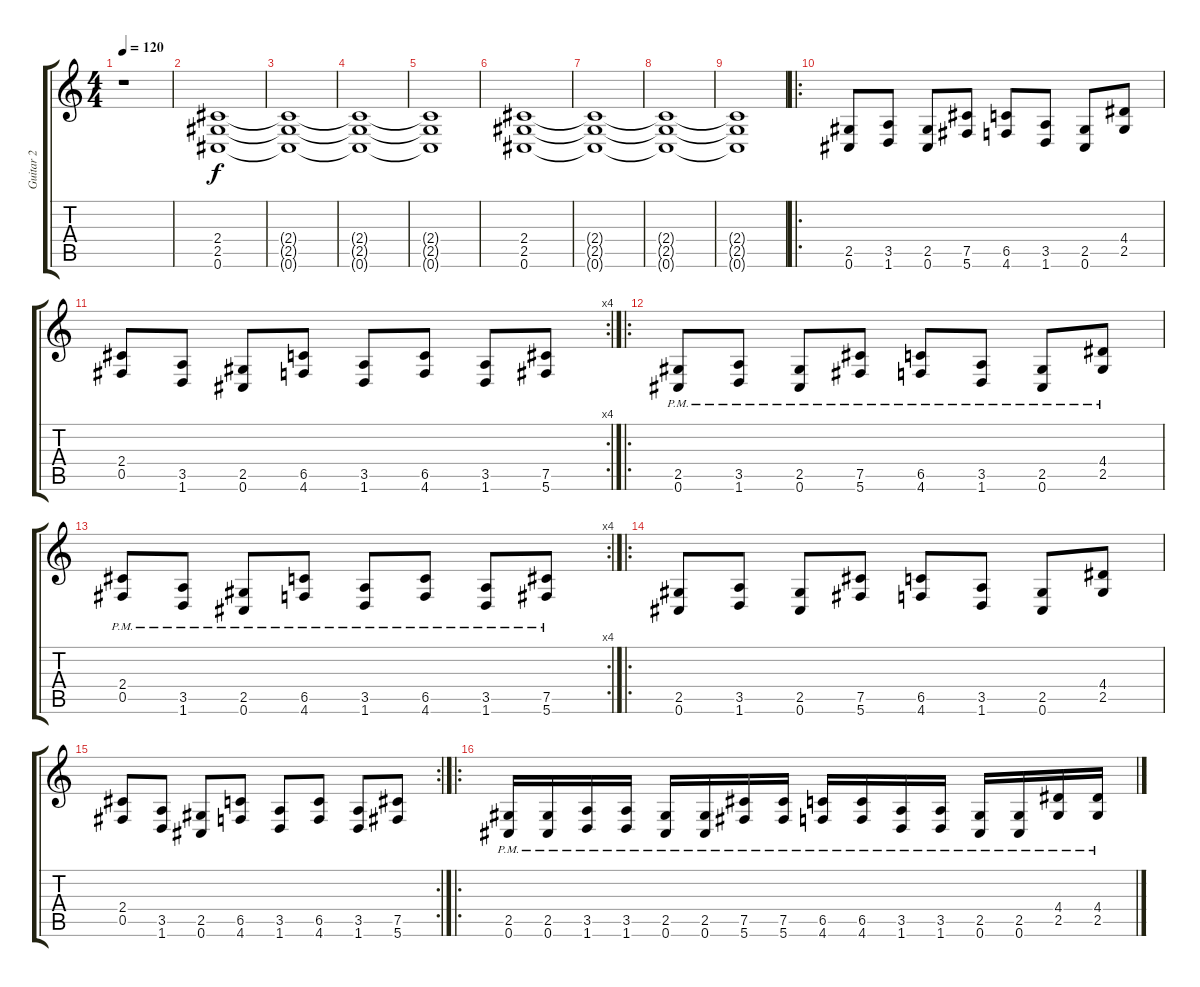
\track ("Guitar 2" "Guitar 2") {instrument distortionguitar}
\staff {score tabs}
\tuning (Db4 Ab3 E3 B2 Gb2 Db2) {hide}
\ts (4 4)
\tempo 120
\clef g2
\ks c
r.1{dy f instrument distortionguitar} |
(2.4 2.5 0.6).1 |
(2.4{t} 2.5{t} 0.6{t}).1 |
(2.4{t} 2.5{t} 0.6{t}).1 |
(2.4{t} 2.5{t} 0.6{t}).1 |
(2.4 2.5 0.6).1 |
(2.4{t} 2.5{t} 0.6{t}).1 |
(2.4{t} 2.5{t} 0.6{t}).1 |
(2.4{t} 2.5{t} 0.6{t}).1 |
\ro
(2.5 0.6).8 (3.5 1.6).8 (2.5 0.6).8 (7.5 5.6).8 (6.5 4.6).8 (3.5 1.6).8 (2.5 0.6).8 (4.4 2.5).8 |
\rc 4
(2.4 0.5).8 (3.5 1.6).8 (2.5 0.6).8 (6.5 4.6).8 (3.5 1.6).8 (6.5 4.6).8 (3.5 1.6).8 (7.5 5.6).8 |
\ro
(2.5{pm} 0.6{pm}).8 (3.5{pm} 1.6{pm}).8 (2.5{pm} 0.6{pm}).8 (7.5{pm} 5.6{pm}).8 (6.5{pm} 4.6{pm}).8 (3.5{pm} 1.6{pm}).8 (2.5{pm} 0.6{pm}).8 (4.4{pm} 2.5{pm}).8 |
\rc 4
(2.4{pm} 0.5{pm}).8 (3.5{pm} 1.6{pm}).8 (2.5{pm} 0.6{pm}).8 (6.5{pm} 4.6{pm}).8 (3.5{pm} 1.6{pm}).8 (6.5{pm} 4.6{pm}).8 (3.5{pm} 1.6{pm}).8 (7.5{pm} 5.6{pm}).8 |
\ro
(2.5 0.6).8 (3.5 1.6).8 (2.5 0.6).8 (7.5 5.6).8 (6.5 4.6).8 (3.5 1.6).8 (2.5 0.6).8 (4.4 2.5).8 |
\rc 2
(2.4 0.5).8 (3.5 1.6).8 (2.5 0.6).8 (6.5 4.6).8 (3.5 1.6).8 (6.5 4.6).8 (3.5 1.6).8 (7.5 5.6).8 |
\ro
(2.5{pm} 0.6{pm}).16 (2.5{pm} 0.6{pm}).16 (3.5{pm} 1.6{pm}).16 (3.5{pm} 1.6{pm}).16 (2.5{pm} 0.6{pm}).16 (2.5{pm} 0.6{pm}).16 (7.5{pm} 5.6{pm}).16 (7.5{pm} 5.6{pm}).16 (6.5{pm} 4.6{pm}).16 (6.5{pm} 4.6{pm}).16 (3.5{pm} 1.6{pm}).16 (3.5{pm} 1.6{pm}).16 (2.5{pm} 0.6{pm}).16 (2.5{pm} 0.6{pm}).16 (4.4{pm} 2.5{pm}).16 (4.4{pm} 2.5{pm}).16
